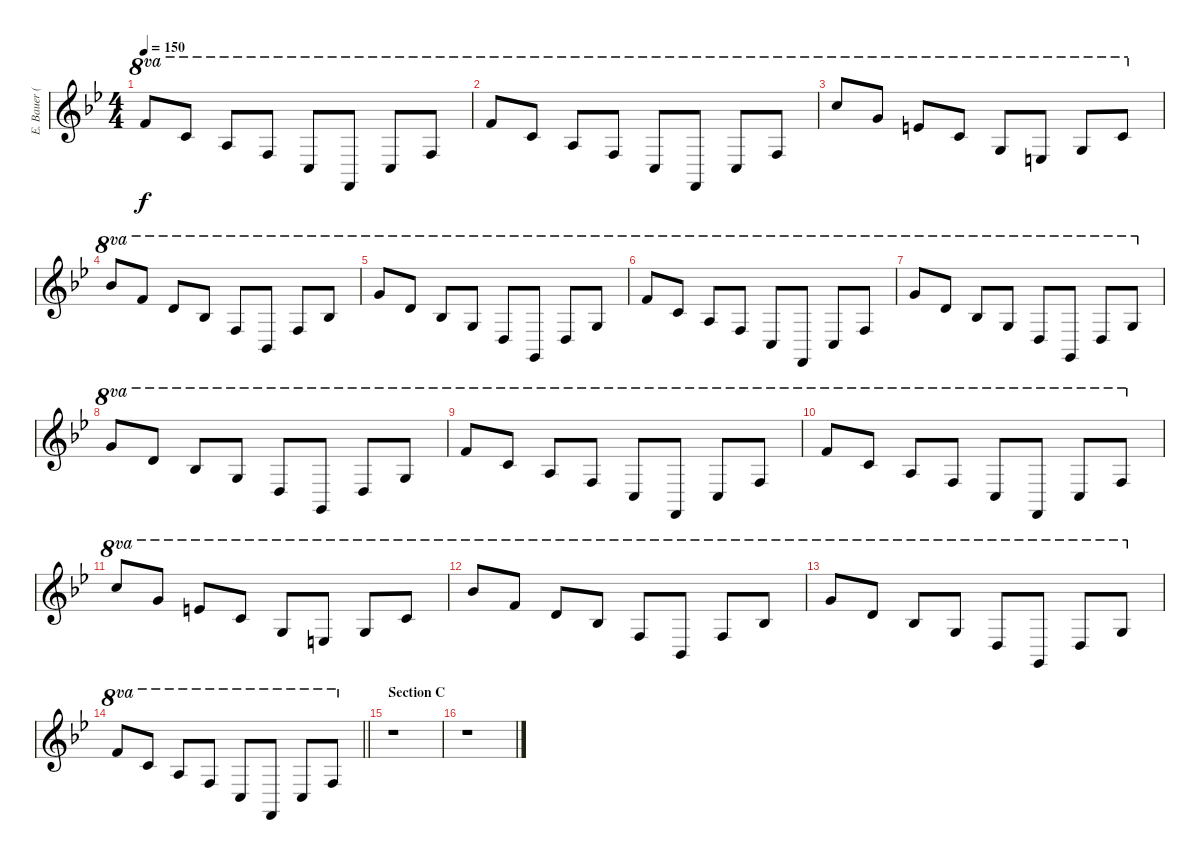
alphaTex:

\track ("E. Bauer (Keyboard)" "E. Bauer (") {instrument orchestralharp}
\staff {score}
\tuning (E4 B3 G3 D3 A2 E2) {hide}
\ts (4 4)
\tempo 150
\clef g2
\ks gminor
13.1.8{ot 8va dy f} 13.2.8{ot 8va} 14.3.8{ot 8va} 15.4.8{ot 8va} 15.5.8{ot 8va} 13.6.8{ot 8va} 15.5.8{ot 8va} 15.4.8{ot 8va} |
13.1.8{ot 8va} 13.2.8{ot 8va} 14.3.8{ot 8va} 15.4.8{ot 8va} 15.5.8{ot 8va} 13.6.8{ot 8va} 15.5.8{ot 8va} 15.4.8{ot 8va} |
20.1.8{ot 8va} 20.2.8{ot 8va} 21.3.8{ot 8va} 22.4.8{ot 8va} 22.5.8{ot 8va} 24.6.8{ot 8va} 22.5.8{ot 8va} 22.4.8{ot 8va} |
18.1.8{ot 8va} 18.2.8{ot 8va} 19.3.8{ot 8va} 20.4.8{ot 8va} 20.5.8{ot 8va} 18.6.8{ot 8va} 20.5.8{ot 8va} 20.4.8{ot 8va} |
15.1.8{ot 8va} 15.2.8{ot 8va} 15.3.8{ot 8va} 17.4.8{ot 8va} 17.5.8{ot 8va} 15.6.8{ot 8va} 17.5.8{ot 8va} 17.4.8{ot 8va} |
13.1.8{ot 8va} 13.2.8{ot 8va} 14.3.8{ot 8va} 15.4.8{ot 8va} 15.5.8{ot 8va} 13.6.8{ot 8va} 15.5.8{ot 8va} 15.4.8{ot 8va} |
15.1.8{ot 8va} 15.2.8{ot 8va} 15.3.8{ot 8va} 17.4.8{ot 8va} 17.5.8{ot 8va} 15.6.8{ot 8va} 17.5.8{ot 8va} 17.4.8{ot 8va} |
15.1.8{ot 8va} 15.2.8{ot 8va} 15.3.8{ot 8va} 17.4.8{ot 8va} 17.5.8{ot 8va} 15.6.8{ot 8va} 17.5.8{ot 8va} 17.4.8{ot 8va} |
13.1.8{ot 8va} 13.2.8{ot 8va} 14.3.8{ot 8va} 15.4.8{ot 8va} 15.5.8{ot 8va} 13.6.8{ot 8va} 15.5.8{ot 8va} 15.4.8{ot 8va} |
13.1.8{ot 8va} 13.2.8{ot 8va} 14.3.8{ot 8va} 15.4.8{ot 8va} 15.5.8{ot 8va} 13.6.8{ot 8va} 15.5.8{ot 8va} 15.4.8{ot 8va} |
20.1.8{ot 8va} 20.2.8{ot 8va} 21.3.8{ot 8va} 22.4.8{ot 8va} 22.5.8{ot 8va} 24.6.8{ot 8va} 22.5.8{ot 8va} 22.4.8{ot 8va} |
18.1.8{ot 8va} 18.2.8{ot 8va} 19.3.8{ot 8va} 20.4.8{ot 8va} 20.5.8{ot 8va} 18.6.8{ot 8va} 20.5.8{ot 8va} 20.4.8{ot 8va} |
15.1.8{ot 8va} 15.2.8{ot 8va} 15.3.8{ot 8va} 17.4.8{ot 8va} 17.5.8{ot 8va} 15.6.8{ot 8va} 17.5.8{ot 8va} 17.4.8{ot 8va} |
\barLineRight lightlight
13.1.8{ot 8va} 13.2.8{ot 8va} 14.3.8{ot 8va} 15.4.8{ot 8va} 15.5.8{ot 8va} 13.6.8{ot 8va} 15.5.8{ot 8va} 15.4.8{ot 8va} |
\section ("" "Section C")
r.1 |
r.1
